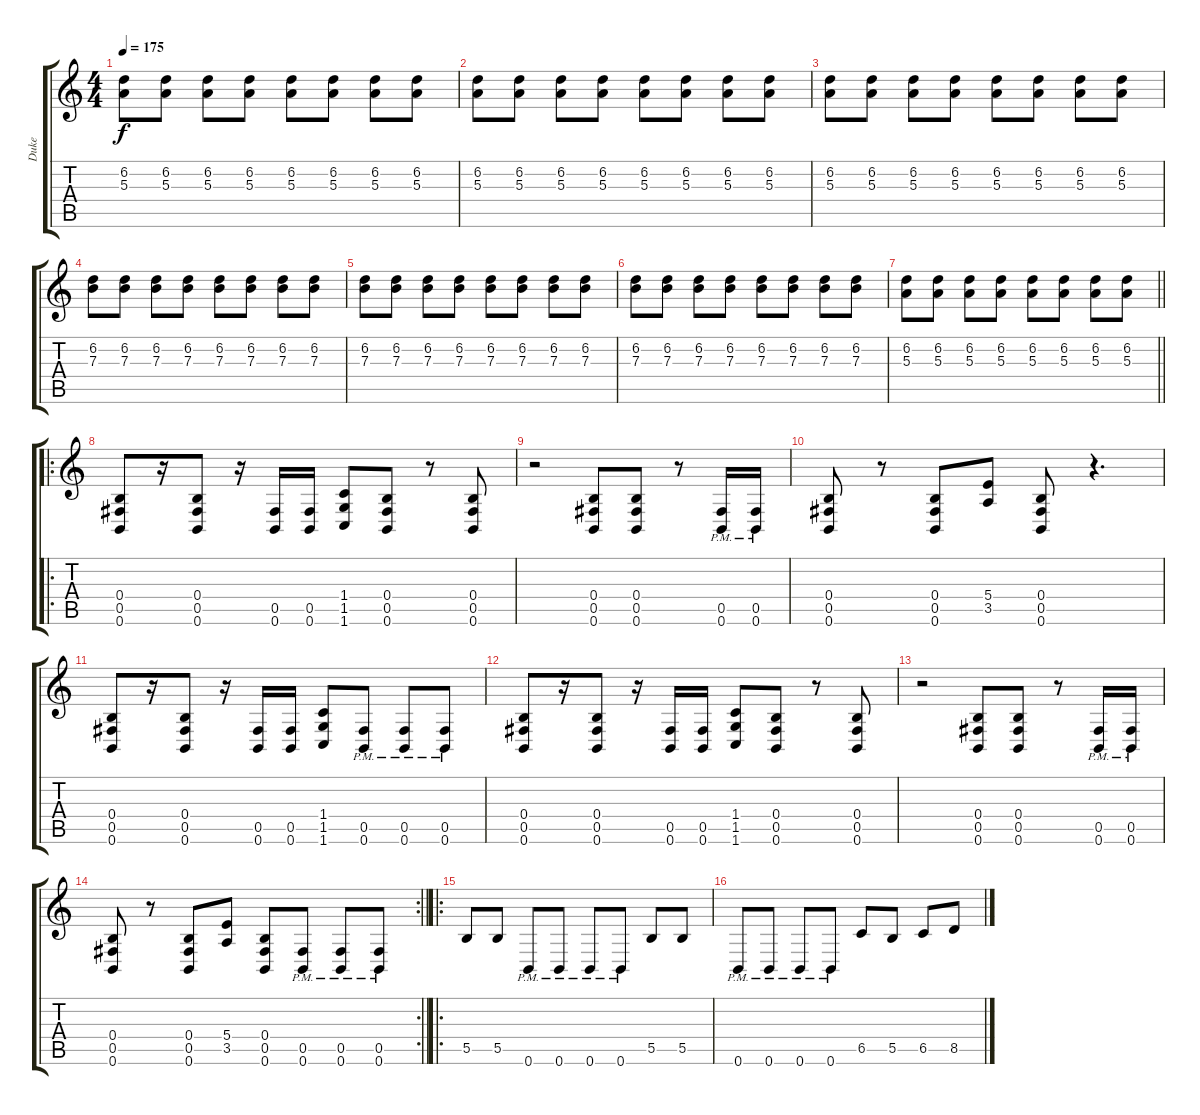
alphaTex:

\track ("Duke" "Duke") {instrument distortionguitar}
\staff {score tabs}
\tuning (Db4 Ab3 E3 B2 Gb2 B1) {hide}
\ts (4 4)
\tempo 175
\clef g2
\ks c
(6.2 5.3).8{dy f} (6.2 5.3).8 (6.2 5.3).8 (6.2 5.3).8 (6.2 5.3).8 (6.2 5.3).8 (6.2 5.3).8 (6.2 5.3).8 |
(6.2 5.3).8 (6.2 5.3).8 (6.2 5.3).8 (6.2 5.3).8 (6.2 5.3).8 (6.2 5.3).8 (6.2 5.3).8 (6.2 5.3).8 |
(6.2 5.3).8 (6.2 5.3).8 (6.2 5.3).8 (6.2 5.3).8 (6.2 5.3).8 (6.2 5.3).8 (6.2 5.3).8 (6.2 5.3).8 |
(6.2 7.3).8 (6.2 7.3).8 (6.2 7.3).8 (6.2 7.3).8 (6.2 7.3).8 (6.2 7.3).8 (6.2 7.3).8 (6.2 7.3).8 |
(6.2 7.3).8 (6.2 7.3).8 (6.2 7.3).8 (6.2 7.3).8 (6.2 7.3).8 (6.2 7.3).8 (6.2 7.3).8 (6.2 7.3).8 |
(6.2 7.3).8 (6.2 7.3).8 (6.2 7.3).8 (6.2 7.3).8 (6.2 7.3).8 (6.2 7.3).8 (6.2 7.3).8 (6.2 7.3).8 |
\barLineRight lightlight
(6.2 5.3).8 (6.2 5.3).8 (6.2 5.3).8 (6.2 5.3).8 (6.2 5.3).8 (6.2 5.3).8 (6.2 5.3).8 (6.2 5.3).8 |
\ro
\section ("" "")
(0.4 0.5 0.6).8{volume 14 balance 13 instrument distortionguitar} r.16 (0.4 0.5 0.6).8 r.16 (0.5 0.6).16 (0.5 0.6).16 (1.4 1.5 1.6).8 (0.4 0.5 0.6).8 r.8 (0.4 0.5 0.6).8 |
r.2 (0.4 0.5 0.6).8 (0.4 0.5 0.6).8 r.8 (0.5{pm} 0.6{pm}).16 (0.5{pm} 0.6{pm}).16 |
(0.4 0.5 0.6).8 r.8 (0.4 0.5 0.6).8 (5.4 3.5).8 (0.4 0.5 0.6).8 r.4{d} |
(0.4 0.5 0.6).8 r.16 (0.4 0.5 0.6).8 r.16 (0.5 0.6).16 (0.5 0.6).16 (1.4 1.5 1.6).8 (0.5{pm} 0.6{pm}).8 (0.5{pm} 0.6{pm}).8 (0.5{pm} 0.6{pm}).8 |
(0.4 0.5 0.6).8 r.16 (0.4 0.5 0.6).8 r.16 (0.5 0.6).16 (0.5 0.6).16 (1.4 1.5 1.6).8 (0.4 0.5 0.6).8 r.8 (0.4 0.5 0.6).8 |
r.2 (0.4 0.5 0.6).8 (0.4 0.5 0.6).8 r.8 (0.5{pm} 0.6{pm}).16 (0.5{pm} 0.6{pm}).16 |
\rc 2
\barLineRight lightlight
(0.4 0.5 0.6).8 r.8 (0.4 0.5 0.6).8 (5.4 3.5).8 (0.4 0.5 0.6).8 (0.5{pm} 0.6{pm}).8 (0.5{pm} 0.6{pm}).8 (0.5{pm} 0.6{pm}).8 |
\ro
\section ("" "")
5.5.8 5.5.8 0.6{pm}.8 0.6{pm}.8 0.6{pm}.8 0.6{pm}.8 5.5.8 5.5.8 |
0.6{pm}.8 0.6{pm}.8 0.6{pm}.8 0.6{pm}.8 6.5.8 5.5.8 6.5.8 8.5.8
